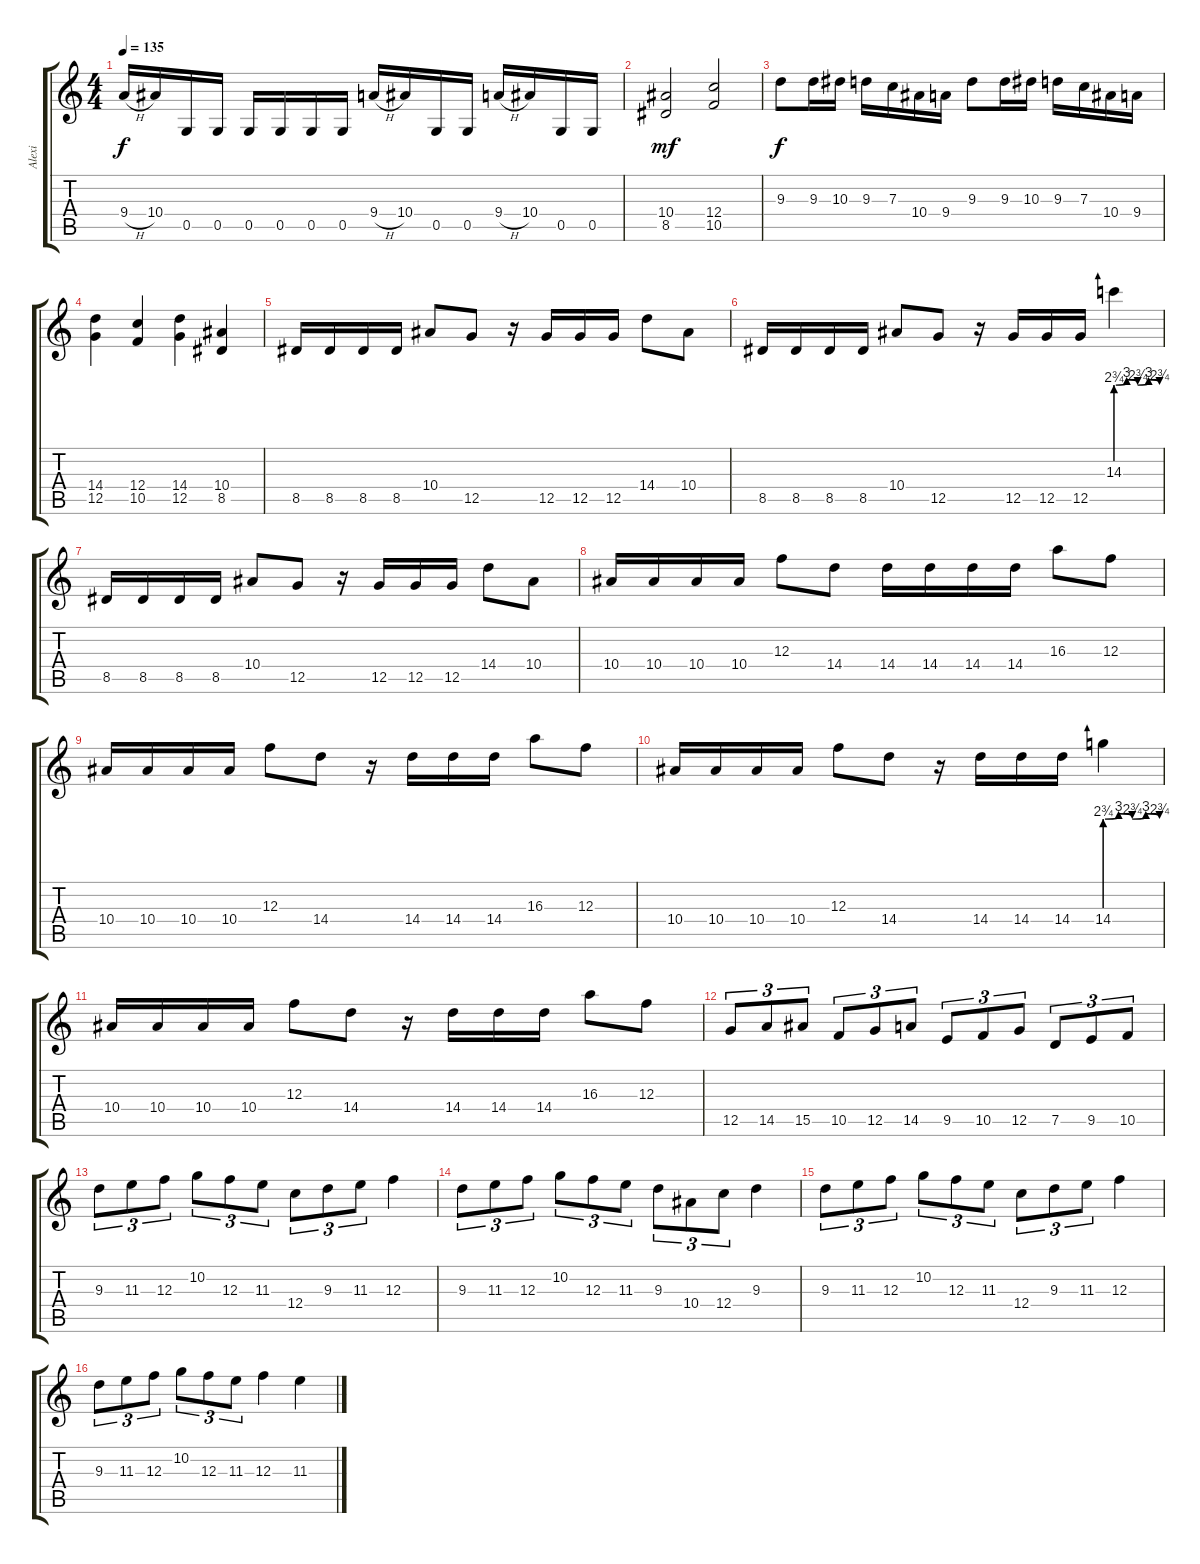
\track ("Alexi" "Alexi") {instrument distortionguitar}
\staff {score tabs}
\tuning (D4 A3 F3 C3 G2 D2) {hide}
\ts (4 4)
\tempo 135
\clef g2
\ks c
9.4{h}.16{dy f} 10.4.16 0.5.16 0.5.16 0.5.16 0.5.16 0.5.16 0.5.16 9.4{h}.16 10.4.16 0.5.16 0.5.16 9.4{h}.16 10.4.16 0.5.16 0.5.16 |
(10.4 8.5).2{dy mf} (12.4 10.5).2 |
9.3.8{dy f} 9.3.16 10.3.16 9.3.16 7.3.16 10.4.16 9.4.16 9.3.8 9.3.16 10.3.16 9.3.16 7.3.16 10.4.16 9.4.16 |
(14.4 12.5).4 (12.4 10.5).4 (14.4 12.5).4 (10.4 8.5).4 |
8.5.16 8.5.16 8.5.16 8.5.16 10.4.8 12.5.8 r.16 12.5.16 12.5.16 12.5.16 14.4.8 10.4.8 |
8.5.16 8.5.16 8.5.16 8.5.16 10.4.8 12.5.8 r.16 12.5.16 12.5.16 12.5.16 14.3{be (custom 0 11 15 12 30 11 45 12 60 11)}.4 |
8.5.16 8.5.16 8.5.16 8.5.16 10.4.8 12.5.8 r.16 12.5.16 12.5.16 12.5.16 14.4.8 10.4.8 |
10.4.16 10.4.16 10.4.16 10.4.16 12.3.8 14.4.8 14.4.16 14.4.16 14.4.16 14.4.16 16.3.8 12.3.8 |
10.4.16 10.4.16 10.4.16 10.4.16 12.3.8 14.4.8 r.16 14.4.16 14.4.16 14.4.16 16.3.8 12.3.8 |
10.4.16 10.4.16 10.4.16 10.4.16 12.3.8 14.4.8 r.16 14.4.16 14.4.16 14.4.16 14.4{be (custom 0 11 15 12 30 11 45 12 60 11)}.4 |
10.4.16 10.4.16 10.4.16 10.4.16 12.3.8 14.4.8 r.16 14.4.16 14.4.16 14.4.16 16.3.8 12.3.8 |
12.5.8{tu (3 2)} 14.5.8{tu (3 2)} 15.5.8{tu (3 2)} 10.5.8{tu (3 2)} 12.5.8{tu (3 2)} 14.5.8{tu (3 2)} 9.5.8{tu (3 2)} 10.5.8{tu (3 2)} 12.5.8{tu (3 2)} 7.5.8{tu (3 2)} 9.5.8{tu (3 2)} 10.5.8{tu (3 2)} |
9.3.8{tu (3 2)} 11.3.8{tu (3 2)} 12.3.8{tu (3 2)} 10.2.8{tu (3 2)} 12.3.8{tu (3 2)} 11.3.8{tu (3 2)} 12.4.8{tu (3 2)} 9.3.8{tu (3 2)} 11.3.8{tu (3 2)} 12.3.4 |
9.3.8{tu (3 2)} 11.3.8{tu (3 2)} 12.3.8{tu (3 2)} 10.2.8{tu (3 2)} 12.3.8{tu (3 2)} 11.3.8{tu (3 2)} 9.3.8{tu (3 2)} 10.4.8{tu (3 2)} 12.4.8{tu (3 2)} 9.3.4 |
9.3.8{tu (3 2)} 11.3.8{tu (3 2)} 12.3.8{tu (3 2)} 10.2.8{tu (3 2)} 12.3.8{tu (3 2)} 11.3.8{tu (3 2)} 12.4.8{tu (3 2)} 9.3.8{tu (3 2)} 11.3.8{tu (3 2)} 12.3.4 |
9.3.8{tu (3 2)} 11.3.8{tu (3 2)} 12.3.8{tu (3 2)} 10.2.8{tu (3 2)} 12.3.8{tu (3 2)} 11.3.8{tu (3 2)} 12.3.4 11.3.4
